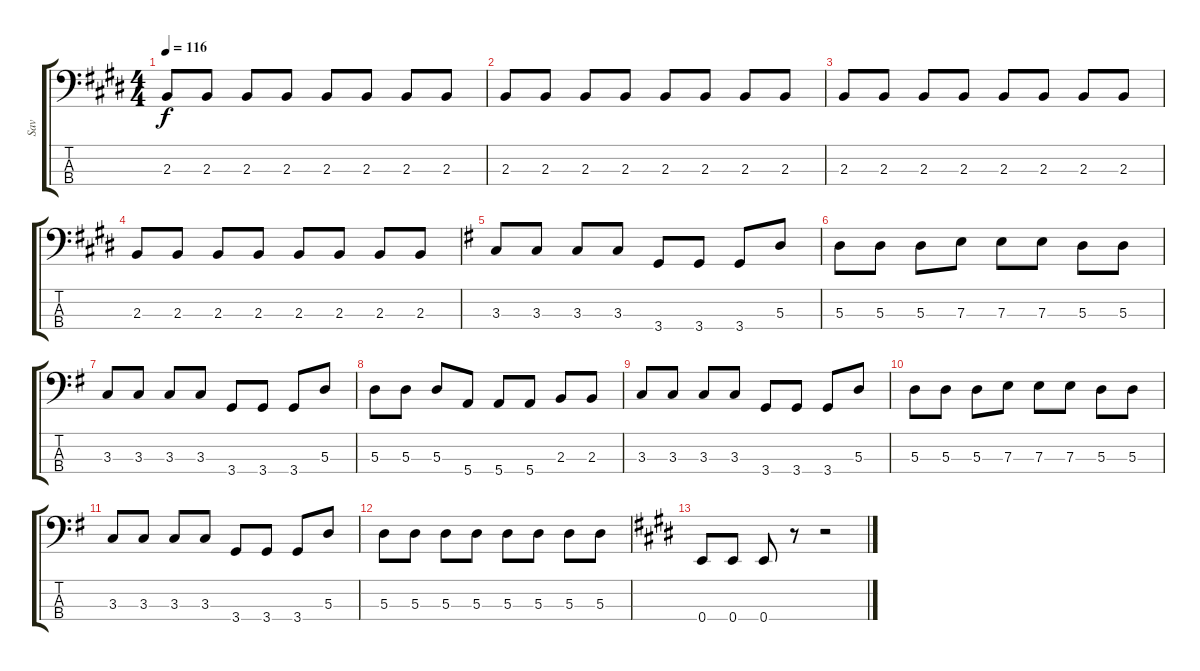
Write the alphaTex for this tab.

\track ("Sav" "Sav") {instrument electricbassfinger}
\staff {score tabs}
\tuning (G2 D2 A1 E1) {hide}
\ts (4 4)
\tempo 116
\clef f4
\ks e
2.3.8{dy f} 2.3.8 2.3.8 2.3.8 2.3.8 2.3.8 2.3.8 2.3.8 |
2.3.8 2.3.8 2.3.8 2.3.8 2.3.8 2.3.8 2.3.8 2.3.8 |
2.3.8 2.3.8 2.3.8 2.3.8 2.3.8 2.3.8 2.3.8 2.3.8 |
2.3.8 2.3.8 2.3.8 2.3.8 2.3.8 2.3.8 2.3.8 2.3.8 |
\ks g
3.3.8 3.3.8 3.3.8 3.3.8 3.4.8 3.4.8 3.4.8 5.3.8 |
5.3.8 5.3.8 5.3.8 7.3.8 7.3.8 7.3.8 5.3.8 5.3.8 |
3.3.8 3.3.8 3.3.8 3.3.8 3.4.8 3.4.8 3.4.8 5.3.8 |
5.3.8 5.3.8 5.3.8 5.4.8 5.4.8 5.4.8 2.3.8 2.3.8 |
3.3.8 3.3.8 3.3.8 3.3.8 3.4.8 3.4.8 3.4.8 5.3.8 |
5.3.8 5.3.8 5.3.8 7.3.8 7.3.8 7.3.8 5.3.8 5.3.8 |
3.3.8 3.3.8 3.3.8 3.3.8 3.4.8 3.4.8 3.4.8 5.3.8 |
5.3.8 5.3.8 5.3.8 5.3.8 5.3.8 5.3.8 5.3.8 5.3.8 |
\ks e
0.4.8 0.4.8 0.4.8 r.8 r.2
